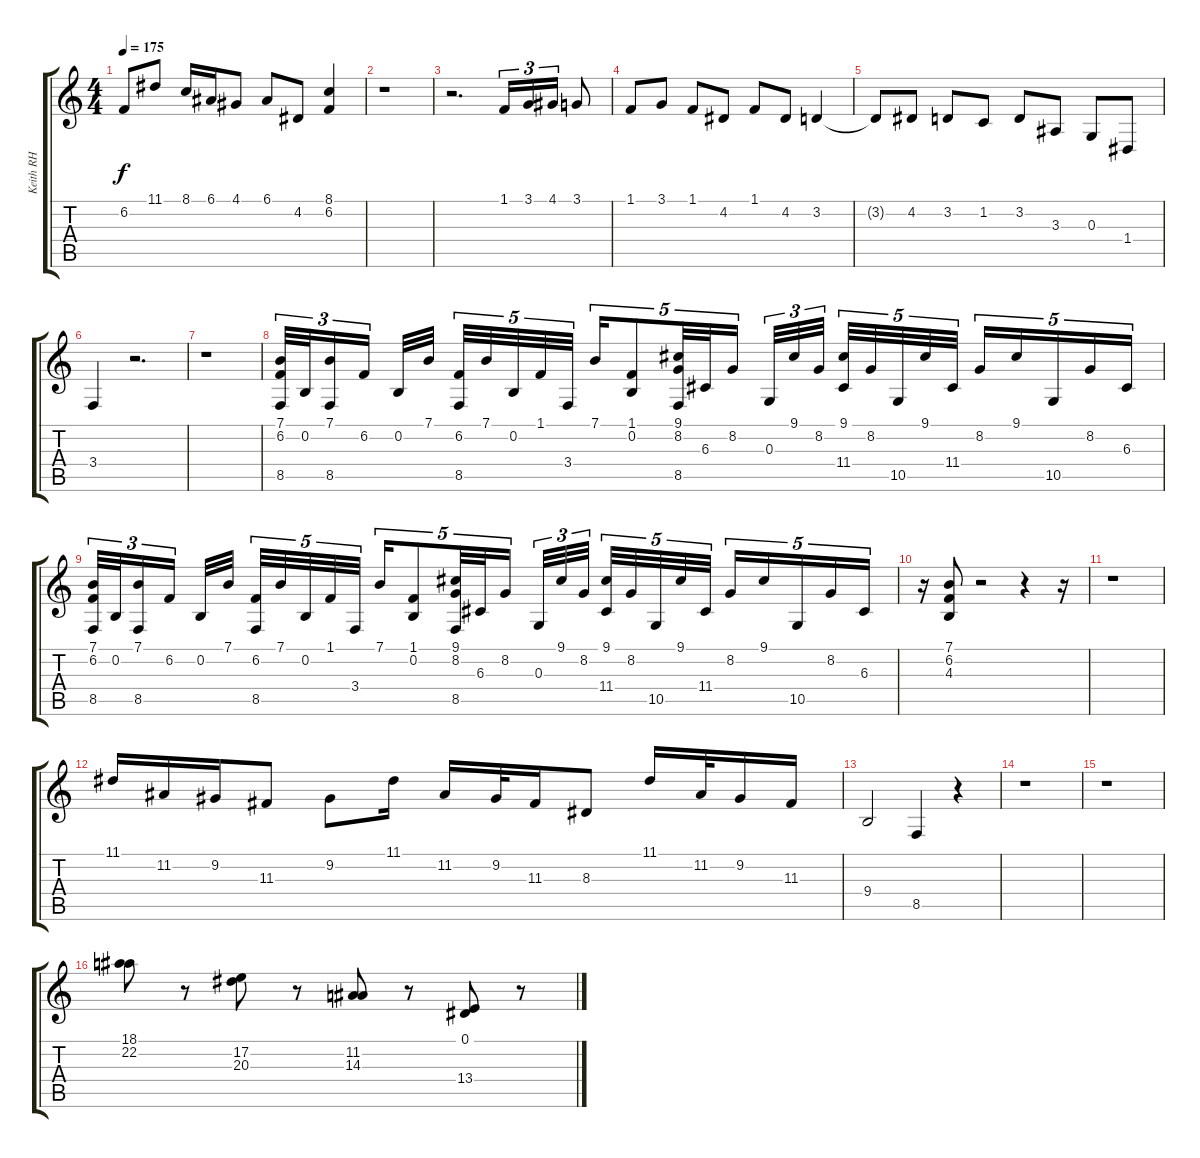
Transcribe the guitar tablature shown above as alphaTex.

\track ("Keith RH" "Keith RH") {instrument clavinet}
\staff {score tabs}
\tuning (E4 B3 G3 D3 A2 E2) {hide}
\ts (4 4)
\tempo 175
\clef g2
\ks c
6.2.8{dy f} 11.1.8 8.1.16 6.1.16 4.1.8 6.1.8 4.2.8 (8.1 6.2).4 |
r.1 |
r.2{d} 1.1.16{tu (3 2)} 3.1.16{tu (3 2)} 4.1.16{tu (3 2)} 3.1.8 |
1.1.8 3.1.8 1.1.8 4.2.8 1.1.8 4.2.8 3.2.4 |
3.2{t}.8 4.2.8 3.2.8 1.2.8 3.2.8 3.3.8 0.3.8 1.4.8 |
3.4.4 r.2{d} |
r.1 |
(7.1 6.2 8.5).32{tu (3 2)} 0.2.32{tu (3 2)} (7.1 8.5).16{tu (3 2)} 6.2.16{tu (3 2)} 0.2.32 7.1.32 (6.2 8.5).32{tu (5 4)} 7.1.32{tu (5 4)} 0.2.32{tu (5 4)} 1.1.32{tu (5 4)} 3.4.32{tu (5 4)} 7.1.16{tu (5 4)} (1.1 0.2).8{tu (5 4)} (9.1 8.2 8.5).32{tu (5 4)} 6.3.32{tu (5 4)} 8.2.16{tu (5 4)} 0.3.32{tu (3 2)} 9.1.32{tu (3 2)} 8.2.32{tu (3 2)} (9.1 11.4).32{tu (5 4)} 8.2.32{tu (5 4)} 10.5.32{tu (5 4)} 9.1.32{tu (5 4)} 11.4.32{tu (5 4)} 8.2.16{tu (5 4)} 9.1.16{tu (5 4)} 10.5.16{tu (5 4)} 8.2.16{tu (5 4)} 6.3.16{tu (5 4)} |
(7.1 6.2 8.5).32{tu (3 2)} 0.2.32{tu (3 2)} (7.1 8.5).16{tu (3 2)} 6.2.16{tu (3 2)} 0.2.32 7.1.32 (6.2 8.5).32{tu (5 4)} 7.1.32{tu (5 4)} 0.2.32{tu (5 4)} 1.1.32{tu (5 4)} 3.4.32{tu (5 4)} 7.1.16{tu (5 4)} (1.1 0.2).8{tu (5 4)} (9.1 8.2 8.5).32{tu (5 4)} 6.3.32{tu (5 4)} 8.2.16{tu (5 4)} 0.3.32{tu (3 2)} 9.1.32{tu (3 2)} 8.2.32{tu (3 2)} (9.1 11.4).32{tu (5 4)} 8.2.32{tu (5 4)} 10.5.32{tu (5 4)} 9.1.32{tu (5 4)} 11.4.32{tu (5 4)} 8.2.16{tu (5 4)} 9.1.16{tu (5 4)} 10.5.16{tu (5 4)} 8.2.16{tu (5 4)} 6.3.16{tu (5 4)} |
r.16 (7.1 6.2 4.3).8 r.2 r.4 r.16 |
r.1 |
11.1.16 11.2.16 9.2.16 11.3.8 9.2.8 11.1.16 11.2.16 9.2.32 11.3.16 8.3.8 11.1.16 11.2.32 9.2.16 11.3.16 |
9.4.2 8.5.4 r.4 |
r.1 |
r.1 |
(18.1 22.2).8 r.8 (17.2 20.3).8 r.8 (11.2 14.3).8 r.8 (0.1 13.4).8 r.8
